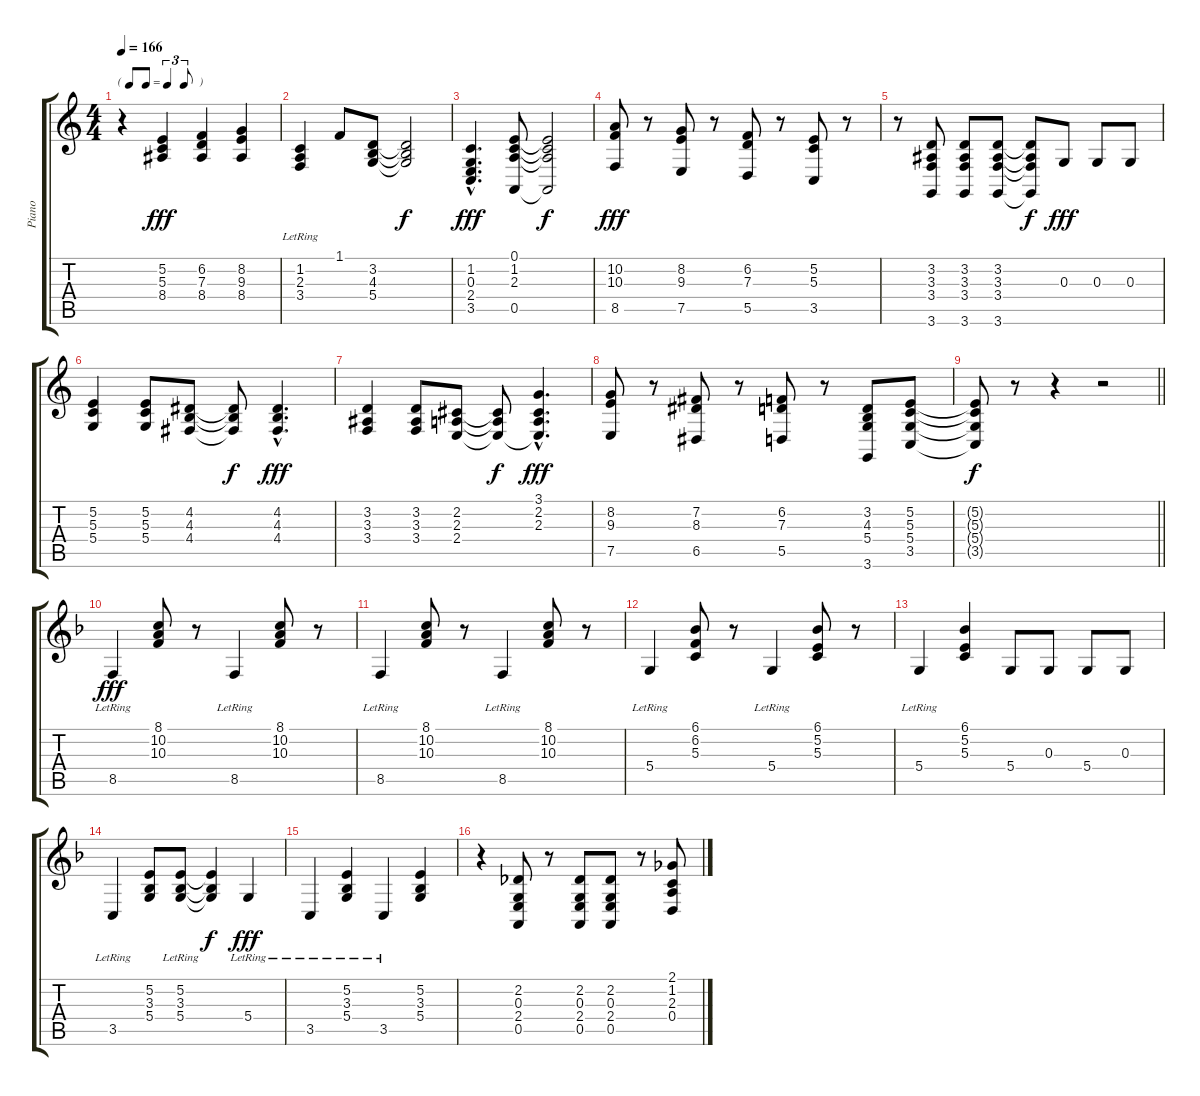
\track ("Piano" "Piano") {instrument acousticgrandpiano}
\staff {score tabs}
\tuning (E4 B3 G3 D3 A2 E2) {hide}
\ts (4 4)
\tf triplet8th
\tempo 166
\clef g2
\ks c
r.4{dy fff} (5.2 5.3 8.4).4 (6.2 7.3 8.4).4 (8.2 9.3 8.4).4 |
(1.2{lr} 2.3{lr} 3.4{lr}).4 1.1.8 (3.2 4.3 5.4).8 (3.2{t} 4.3{t} 5.4{t}).2{dy f} |
(1.2{hac} 0.3{hac} 2.4{hac} 3.5{hac}).4{d dy fff} (0.1 1.2 2.3 0.5).8 (0.1{t} 1.2{t} 2.3{t} 0.5{t}).2{dy f} |
(10.2 10.3 8.5).8{dy fff} r.8 (8.2 9.3 7.5).8 r.8 (6.2 7.3 5.5).8 r.8 (5.2 5.3 3.5).8 r.8 |
r.8 (3.2 3.3 3.4 3.6).8 (3.2 3.3 3.4 3.6).8 (3.2 3.3 3.4 3.6).8 (3.2{t} 3.3{t} 3.4{t} 3.6{t}).8{dy f} 0.3.8{dy fff} 0.3.8 0.3.8 |
(5.2 5.3 5.4).4 (5.2 5.3 5.4).8 (4.2 4.3 4.4).8 (4.2{t} 4.3{t} 4.4{t}).8{dy f} (4.2{hac} 4.3{hac} 4.4{hac}).4{d dy fff} |
(3.2 3.3 3.4).4 (3.2 3.3 3.4).8 (2.2 2.3 2.4).8 (2.2{t} 2.3{t} 2.4{t}).8{dy f} (3.1{hac} 2.2{hac} 2.3{hac} 2.4{hac t}).4{d dy fff} |
(8.2 9.3 7.5).8 r.8 (7.2 8.3 6.5).8 r.8 (6.2 7.3 5.5).8 r.8 (3.2 4.3 5.4 3.6).8 (5.2 5.3 5.4 3.5).8 |
\barLineRight lightlight
(5.2{t} 5.3{t} 5.4{t} 3.5{t}).8{dy f} r.8 r.4 r.2 |
\ks f
8.5{lr}.4{dy fff} (8.1 10.2 10.3).8 r.8 8.5{lr}.4 (8.1 10.2 10.3).8 r.8 |
8.5{lr}.4 (8.1 10.2 10.3).8 r.8 8.5{lr}.4 (8.1 10.2 10.3).8 r.8 |
5.4{lr}.4 (6.1 6.2 5.3).8 r.8 5.4{lr}.4 (6.1 5.2 5.3).8 r.8 |
5.4{lr}.4 (6.1 5.2 5.3).4 5.4.8 0.3.8 5.4.8 0.3.8 |
3.5{lr}.4 (5.2 3.3 5.4).8 (5.2{lr} 3.3{lr} 5.4).8 (5.2{t} 3.3{t} 5.4{t}).4{dy f} 5.4{lr}.4{dy fff} |
3.5{lr}.4 (5.2{lr} 3.3{lr} 5.4{lr}).4 3.5{lr}.4 (5.2 3.3 5.4).4 |
r.4 (2.2 0.3 2.4 0.5).8 r.8 (2.2 0.3 2.4 0.5).8 (2.2 0.3 2.4 0.5).8 r.8 (2.1 1.2 2.3 0.4).8
